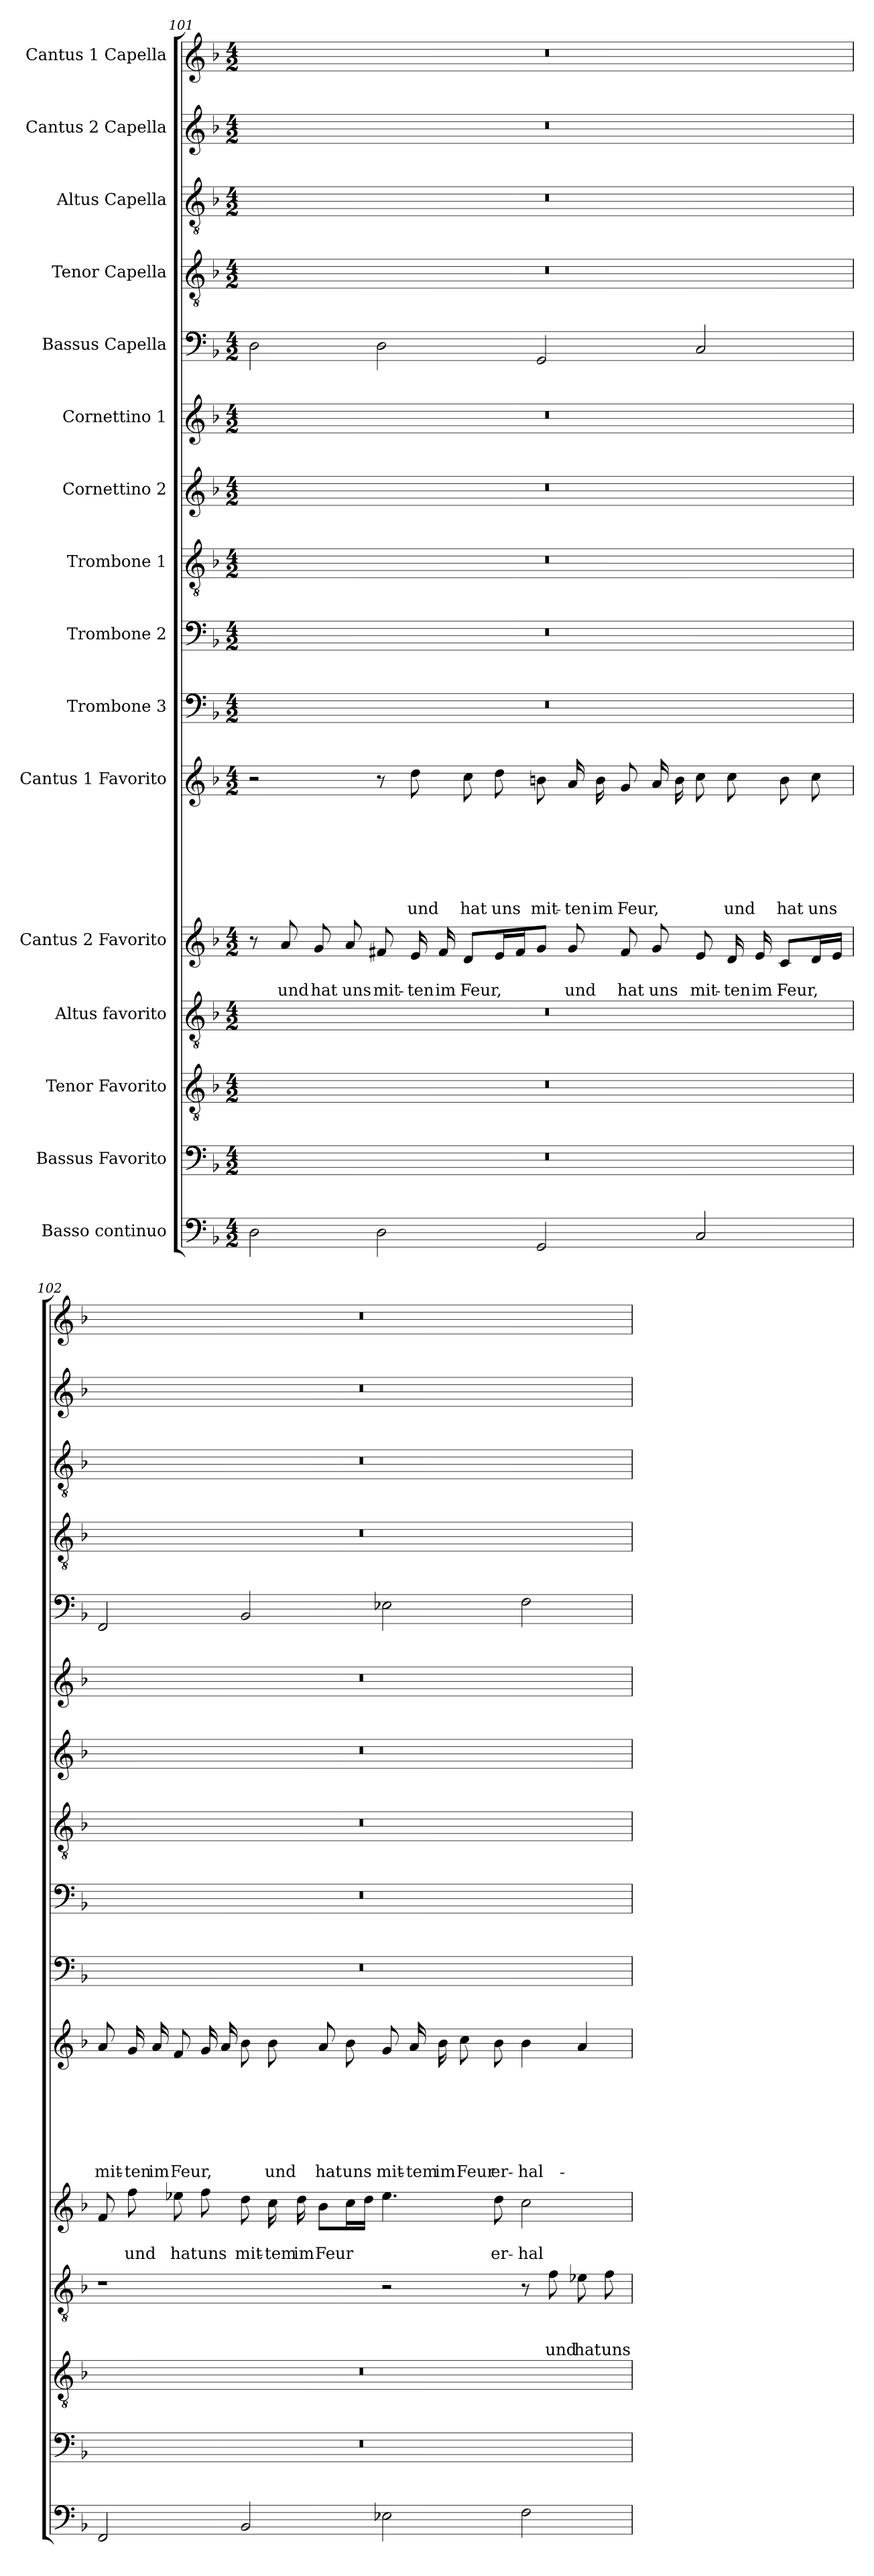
**kern	**kern	**kern	**kern	**text	**text	**text	**kern	**text	**text	**kern	**text	**text	**text	**text	**text	**text	**text	**kern	**kern	**kern	**kern	**kern	**kern	**kern	**kern	**kern	**kern
*part16	*part15	*part14	*part13	*part13	*part13	*part13	*part12	*part12	*part12	*part11	*part11	*part11	*part11	*part11	*part11	*part11	*part11	*part10	*part9	*part8	*part7	*part6	*part5	*part4	*part3	*part2	*part1
*staff16	*staff15	*staff14	*staff13	*staff13	*staff13	*staff13	*staff12	*staff12	*staff12	*staff11	*staff11	*staff11	*staff11	*staff11	*staff11	*staff11	*staff11	*staff10	*staff9	*staff8	*staff7	*staff6	*staff5	*staff4	*staff3	*staff2	*staff1
*I"Basso continuo	*I"Bassus Favorito	*I"Tenor Favorito	*I"Altus favorito	*	*	*	*I"Cantus 2 Favorito	*	*	*I"Cantus 1 Favorito	*	*	*	*	*	*	*	*I"Trombone 3	*I"Trombone 2	*I"Trombone 1	*I"Cornettino 2	*I"Cornettino 1	*I"Bassus Capella	*I"Tenor Capella	*I"Altus Capella	*I"Cantus 2 Capella	*I"Cantus 1 Capella
*clefF4	*clefF4	*clefGv2	*clefGv2	*	*	*	*clefG2	*	*	*clefG2	*	*	*	*	*	*	*	*clefF4	*clefF4	*clefGv2	*clefG2	*clefG2	*clefF4	*clefGv2	*clefGv2	*clefG2	*clefG2
*k[b-]	*k[b-]	*k[b-]	*k[b-]	*	*	*	*k[b-]	*	*	*k[b-]	*	*	*	*	*	*	*	*k[b-]	*k[b-]	*k[b-]	*k[b-]	*k[b-]	*k[b-]	*k[b-]	*k[b-]	*k[b-]	*k[b-]
*F:	*F:	*F:	*F:	*	*	*	*F:	*	*	*F:	*	*	*	*	*	*	*	*F:	*F:	*F:	*F:	*F:	*F:	*F:	*F:	*F:	*F:
*M4/2	*M4/2	*M4/2	*M4/2	*	*	*	*M4/2	*	*	*M4/2	*	*	*	*	*	*	*	*M4/2	*M4/2	*M4/2	*M4/2	*M4/2	*M4/2	*M4/2	*M4/2	*M4/2	*M4/2
=101	=101	=101	=101	=101	=101	=101	=101	=101	=101	=101	=101	=101	=101	=101	=101	=101	=101	=101	=101	=101	=101	=101	=101	=101	=101	=101	=101
2D\	0r	0r	0r	.	.	.	8r	.	.	2r	.	.	.	.	.	.	.	0r	0r	0r	0r	0r	2D\	0r	0r	0r	0r
!	!	!	!	!	!	!	!	!	!LO:LY:b	!	!	!	!	!	!	!	!	!	!	!	!	!	!	!	!	!	!
.	.	.	.	.	.	.	8a/	.	und	.	.	.	.	.	.	.	.	.	.	.	.	.	.	.	.	.	.
!	!	!	!	!	!	!	!	!	!LO:LY:b	!	!	!	!	!	!	!	!	!	!	!	!	!	!	!	!	!	!
.	.	.	.	.	.	.	8g/	.	hat	.	.	.	.	.	.	.	.	.	.	.	.	.	.	.	.	.	.
!	!	!	!	!	!	!	!	!	!LO:LY:b	!	!	!	!	!	!	!	!	!	!	!	!	!	!	!	!	!	!
.	.	.	.	.	.	.	8a/	.	uns	.	.	.	.	.	.	.	.	.	.	.	.	.	.	.	.	.	.
!	!	!	!	!	!	!	!	!	!LO:LY:b	!	!	!	!	!	!	!	!	!	!	!	!	!	!	!	!	!	!
2D\	.	.	.	.	.	.	8f#X/	.	mit-	8r	.	.	.	.	.	.	.	.	.	.	.	.	2D\	.	.	.	.
!	!	!	!	!	!	!	!	!	!LO:LY:b	!	!	!	!	!	!	!	!LO:LY:b	!	!	!	!	!	!	!	!	!	!
.	.	.	.	.	.	.	16e/	.	-ten	8dd\	.	.	.	.	.	.	und	.	.	.	.	.	.	.	.	.	.
!	!	!	!	!	!	!	!	!	!LO:LY:b	!	!	!	!	!	!	!	!	!	!	!	!	!	!	!	!	!	!
.	.	.	.	.	.	.	16f#/	.	im	.	.	.	.	.	.	.	.	.	.	.	.	.	.	.	.	.	.
!	!	!	!	!	!	!	!	!	!LO:LY:b	!	!	!	!	!	!	!	!LO:LY:b	!	!	!	!	!	!	!	!	!	!
.	.	.	.	.	.	.	8d/L	.	Feur,	8cc\	.	.	.	.	.	.	hat	.	.	.	.	.	.	.	.	.	.
!	!	!	!	!	!	!	!	!	!	!	!	!	!	!	!	!	!LO:LY:b	!	!	!	!	!	!	!	!	!	!
.	.	.	.	.	.	.	16e/L	.	.	8dd\	.	.	.	.	.	.	uns	.	.	.	.	.	.	.	.	.	.
.	.	.	.	.	.	.	16f#/J	.	.	.	.	.	.	.	.	.	.	.	.	.	.	.	.	.	.	.	.
!	!	!	!	!	!	!	!	!	!	!	!	!	!	!	!	!	!LO:LY:b	!	!	!	!	!	!	!	!	!	!
2GG/	.	.	.	.	.	.	8g/J	.	.	8bn\	.	.	.	.	.	.	mit-	.	.	.	.	.	2GG/	.	.	.	.
!	!	!	!	!	!	!	!	!	!LO:LY:b	!	!	!	!	!	!	!	!LO:LY:b	!	!	!	!	!	!	!	!	!	!
.	.	.	.	.	.	.	8g/	.	und	16a/	.	.	.	.	.	.	-ten	.	.	.	.	.	.	.	.	.	.
!	!	!	!	!	!	!	!	!	!	!	!	!	!	!	!	!	!LO:LY:b	!	!	!	!	!	!	!	!	!	!
.	.	.	.	.	.	.	.	.	.	16b\	.	.	.	.	.	.	im	.	.	.	.	.	.	.	.	.	.
!	!	!	!	!	!	!	!	!	!LO:LY:b	!	!	!	!	!	!	!	!LO:LY:b	!	!	!	!	!	!	!	!	!	!
.	.	.	.	.	.	.	8f#/	.	hat	8g/	.	.	.	.	.	.	Feur,	.	.	.	.	.	.	.	.	.	.
!	!	!	!	!	!	!	!	!	!LO:LY:b	!	!	!	!	!	!	!	!	!	!	!	!	!	!	!	!	!	!
.	.	.	.	.	.	.	8g/	.	uns	16a/	.	.	.	.	.	.	.	.	.	.	.	.	.	.	.	.	.
.	.	.	.	.	.	.	.	.	.	16b\	.	.	.	.	.	.	.	.	.	.	.	.	.	.	.	.	.
!	!	!	!	!	!	!	!	!	!LO:LY:b	!	!	!	!	!	!	!	!	!	!	!	!	!	!	!	!	!	!
2C/	.	.	.	.	.	.	8e/	.	mit-	8cc\	.	.	.	.	.	.	.	.	.	.	.	.	2C/	.	.	.	.
!	!	!	!	!	!	!	!	!	!LO:LY:b	!	!	!	!	!	!	!	!LO:LY:b	!	!	!	!	!	!	!	!	!	!
.	.	.	.	.	.	.	16d/	.	-ten	8cc\	.	.	.	.	.	.	und	.	.	.	.	.	.	.	.	.	.
!	!	!	!	!	!	!	!	!	!LO:LY:b	!	!	!	!	!	!	!	!	!	!	!	!	!	!	!	!	!	!
.	.	.	.	.	.	.	16e/	.	im	.	.	.	.	.	.	.	.	.	.	.	.	.	.	.	.	.	.
!	!	!	!	!	!	!	!	!	!LO:LY:b	!	!	!	!	!	!	!	!LO:LY:b	!	!	!	!	!	!	!	!	!	!
.	.	.	.	.	.	.	8c/L	.	Feur,	8b\	.	.	.	.	.	.	hat	.	.	.	.	.	.	.	.	.	.
!	!	!	!	!	!	!	!	!	!	!	!	!	!	!	!	!	!LO:LY:b	!	!	!	!	!	!	!	!	!	!
.	.	.	.	.	.	.	16d/L	.	.	8cc\	.	.	.	.	.	.	uns	.	.	.	.	.	.	.	.	.	.
.	.	.	.	.	.	.	16e/JJ	.	.	.	.	.	.	.	.	.	.	.	.	.	.	.	.	.	.	.	.
!!LO:PB:g=z
=102	=102	=102	=102	=102	=102	=102	=102	=102	=102	=102	=102	=102	=102	=102	=102	=102	=102	=102	=102	=102	=102	=102	=102	=102	=102	=102	=102
!	!	!	!	!	!	!	!	!	!	!	!	!	!	!	!	!	!LO:LY:b	!	!	!	!	!	!	!	!	!	!
2FF/	0r	0r	1r	.	.	.	8f/	.	.	8a/	.	.	.	.	.	.	mit-	0r	0r	0r	0r	0r	2FF/	0r	0r	0r	0r
!	!	!	!	!	!	!	!	!	!LO:LY:b	!	!	!	!	!	!	!	!LO:LY:b	!	!	!	!	!	!	!	!	!	!
.	.	.	.	.	.	.	8ff\	.	und	16g/	.	.	.	.	.	.	-ten	.	.	.	.	.	.	.	.	.	.
!	!	!	!	!	!	!	!	!	!	!	!	!	!	!	!	!	!LO:LY:b	!	!	!	!	!	!	!	!	!	!
.	.	.	.	.	.	.	.	.	.	16a/	.	.	.	.	.	.	im	.	.	.	.	.	.	.	.	.	.
!	!	!	!	!	!	!	!	!	!LO:LY:b	!	!	!	!	!	!	!	!LO:LY:b	!	!	!	!	!	!	!	!	!	!
.	.	.	.	.	.	.	8ee-X\	.	hat	8f/	.	.	.	.	.	.	Feur,	.	.	.	.	.	.	.	.	.	.
!	!	!	!	!	!	!	!	!	!LO:LY:b	!	!	!	!	!	!	!	!	!	!	!	!	!	!	!	!	!	!
.	.	.	.	.	.	.	8ff\	.	uns	16g/	.	.	.	.	.	.	.	.	.	.	.	.	.	.	.	.	.
.	.	.	.	.	.	.	.	.	.	16a/	.	.	.	.	.	.	.	.	.	.	.	.	.	.	.	.	.
!	!	!	!	!	!	!	!	!	!LO:LY:b	!	!	!	!	!	!	!	!	!	!	!	!	!	!	!	!	!	!
2BB-/	.	.	.	.	.	.	8dd\	.	mit-	8b-\	.	.	.	.	.	.	.	.	.	.	.	.	2BB-/	.	.	.	.
!	!	!	!	!	!	!	!	!	!LO:LY:b	!	!	!	!	!	!	!	!LO:LY:b	!	!	!	!	!	!	!	!	!	!
.	.	.	.	.	.	.	16cc\	.	-tem	8b-\	.	.	.	.	.	.	und	.	.	.	.	.	.	.	.	.	.
!	!	!	!	!	!	!	!	!	!LO:LY:b	!	!	!	!	!	!	!	!	!	!	!	!	!	!	!	!	!	!
.	.	.	.	.	.	.	16dd\	.	im	.	.	.	.	.	.	.	.	.	.	.	.	.	.	.	.	.	.
!	!	!	!	!	!	!	!	!	!LO:LY:b	!	!	!	!	!	!	!	!LO:LY:b	!	!	!	!	!	!	!	!	!	!
.	.	.	.	.	.	.	8b-\L	.	Feur	8a/	.	.	.	.	.	.	hat	.	.	.	.	.	.	.	.	.	.
!	!	!	!	!	!	!	!	!	!	!	!	!	!	!	!	!	!LO:LY:b	!	!	!	!	!	!	!	!	!	!
.	.	.	.	.	.	.	16cc\L	.	.	8b-\	.	.	.	.	.	.	uns	.	.	.	.	.	.	.	.	.	.
.	.	.	.	.	.	.	16dd\JJ	.	.	.	.	.	.	.	.	.	.	.	.	.	.	.	.	.	.	.	.
!	!	!	!	!	!	!	!	!	!	!	!	!	!	!	!	!	!LO:LY:b	!	!	!	!	!	!	!	!	!	!
2E-X\	.	.	2r	.	.	.	4.ee-\	.	.	8g/	.	.	.	.	.	.	mit-	.	.	.	.	.	2E-X\	.	.	.	.
!	!	!	!	!	!	!	!	!	!	!	!	!	!	!	!	!	!LO:LY:b	!	!	!	!	!	!	!	!	!	!
.	.	.	.	.	.	.	.	.	.	16a/	.	.	.	.	.	.	-tem	.	.	.	.	.	.	.	.	.	.
!	!	!	!	!	!	!	!	!	!	!	!	!	!	!	!	!	!LO:LY:b	!	!	!	!	!	!	!	!	!	!
.	.	.	.	.	.	.	.	.	.	16b-\	.	.	.	.	.	.	im	.	.	.	.	.	.	.	.	.	.
!	!	!	!	!	!	!	!	!	!	!	!	!	!	!	!	!	!LO:LY:b	!	!	!	!	!	!	!	!	!	!
.	.	.	.	.	.	.	.	.	.	8cc\	.	.	.	.	.	.	Feur	.	.	.	.	.	.	.	.	.	.
!	!	!	!	!	!	!	!	!	!LO:LY:b	!	!	!	!	!	!	!	!LO:LY:b	!	!	!	!	!	!	!	!	!	!
.	.	.	.	.	.	.	8dd\	.	er-	8b-\	.	.	.	.	.	.	er-	.	.	.	.	.	.	.	.	.	.
!	!	!	!	!	!	!	!	!	!LO:LY:b	!	!	!	!	!	!	!	!LO:LY:b	!	!	!	!	!	!	!	!	!	!
2F\	.	.	8r	.	.	.	2cc\	.	-hal-	4b-\	.	.	.	.	.	.	-hal-	.	.	.	.	.	2F\	.	.	.	.
!	!	!	!	!	!	!LO:LY:b	!	!	!	!	!	!	!	!	!	!	!	!	!	!	!	!	!	!	!	!	!
.	.	.	8f\	.	.	und	.	.	.	.	.	.	.	.	.	.	.	.	.	.	.	.	.	.	.	.	.
!	!	!	!	!	!	!LO:LY:b	!	!	!	!	!	!	!	!	!	!	!	!	!	!	!	!	!	!	!	!	!
.	.	.	8e-X\	.	.	hat	.	.	.	4a/	.	.	.	.	.	.	.	.	.	.	.	.	.	.	.	.	.
!	!	!	!	!	!	!LO:LY:b	!	!	!	!	!	!	!	!	!	!	!	!	!	!	!	!	!	!	!	!	!
.	.	.	8f\	.	.	uns	.	.	.	.	.	.	.	.	.	.	.	.	.	.	.	.	.	.	.	.	.
=	=	=	=	=	=	=	=	=	=	=	=	=	=	=	=	=	=	=	=	=	=	=	=	=	=	=	=
*-	*-	*-	*-	*-	*-	*-	*-	*-	*-	*-	*-	*-	*-	*-	*-	*-	*-	*-	*-	*-	*-	*-	*-	*-	*-	*-	*-
